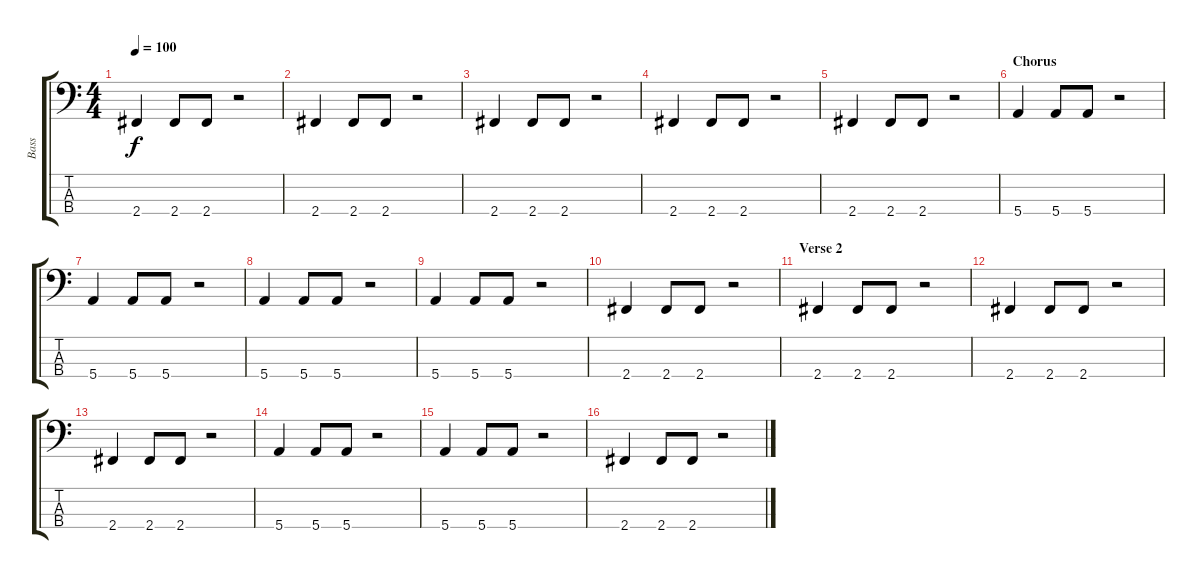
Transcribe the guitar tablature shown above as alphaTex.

\track ("Bass" "Bass") {instrument electricbasspick}
\staff {score tabs}
\tuning (G2 D2 A1 E1) {hide}
\ts (4 4)
\tempo 100
\clef f4
\ks c
2.4.4{dy f} 2.4.8 2.4.8 r.2 |
2.4.4 2.4.8 2.4.8 r.2 |
2.4.4 2.4.8 2.4.8 r.2 |
2.4.4 2.4.8 2.4.8 r.2 |
2.4.4 2.4.8 2.4.8 r.2 |
\section ("" "Chorus")
5.4.4 5.4.8 5.4.8 r.2 |
5.4.4 5.4.8 5.4.8 r.2 |
5.4.4 5.4.8 5.4.8 r.2 |
5.4.4 5.4.8 5.4.8 r.2 |
2.4.4 2.4.8 2.4.8 r.2 |
\section ("" "Verse 2")
2.4.4 2.4.8 2.4.8 r.2 |
2.4.4 2.4.8 2.4.8 r.2 |
2.4.4 2.4.8 2.4.8 r.2 |
5.4.4 5.4.8 5.4.8 r.2 |
5.4.4 5.4.8 5.4.8 r.2 |
2.4.4 2.4.8 2.4.8 r.2
